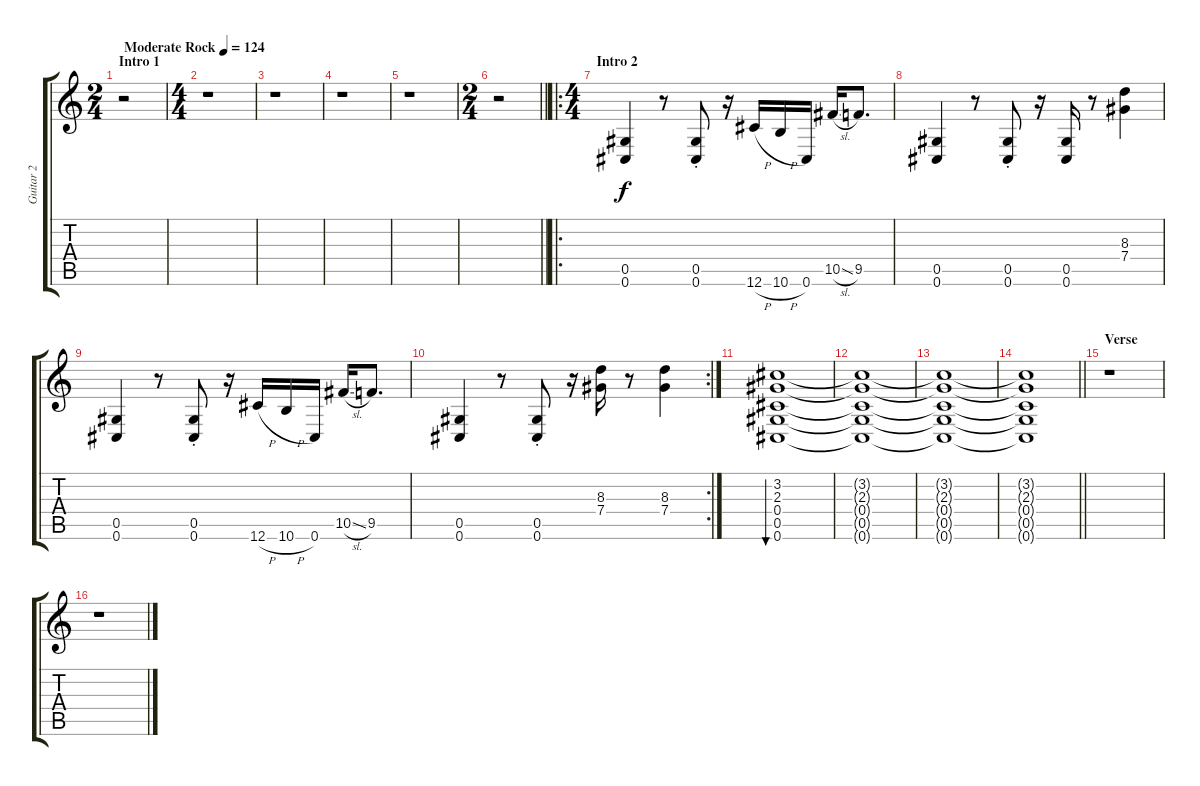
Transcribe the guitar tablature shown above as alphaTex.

\track ("Guitar 2" "Guitar 2") {instrument distortionguitar}
\staff {score tabs}
\tuning (Eb4 Bb3 Gb3 Db3 Ab2 Db2) {hide}
\ts (2 4)
\section ("" "Intro 1")
\tempo (124 "Moderate Rock")
\clef g2
\ks c
r.2{dy f instrument distortionguitar} |
\ts (4 4)
r.1 |
r.1 |
r.1 |
r.1 |
\ts (2 4)
\barLineRight lightlight
r.2 |
\ro
\ts (4 4)
\section ("" "Intro 2")
(0.5 0.6).4 r.8 (0.5{st} 0.6{st}).8 r.16 12.6{h}.16 10.6{h}.16 0.6.16 10.5{sl}.16 9.5.8{d} |
(0.5 0.6).4 r.8 (0.5{st} 0.6{st}).8 r.16 (0.5 0.6).16 r.8 (8.3 7.4).4 |
(0.5 0.6).4 r.8 (0.5{st} 0.6{st}).8 r.16 12.6{h}.16 10.6{h}.16 0.6.16 10.5{sl}.16 9.5.8{d} |
\rc 2
(0.5 0.6).4 r.8 (0.5{st} 0.6{st}).8 r.16 (8.3 7.4).16 r.8 (8.3 7.4).4 |
(3.2 2.3 0.4 0.5 0.6).1{bu 480} |
(3.2{t} 2.3{t} 0.4{t} 0.5{t} 0.6{t}).1 |
(3.2{t} 2.3{t} 0.4{t} 0.5{t} 0.6{t}).1 |
\barLineRight lightlight
(3.2{t} 2.3{t} 0.4{t} 0.5{t} 0.6{t}).1 |
\section ("" "Verse")
r.1 |
r.1
